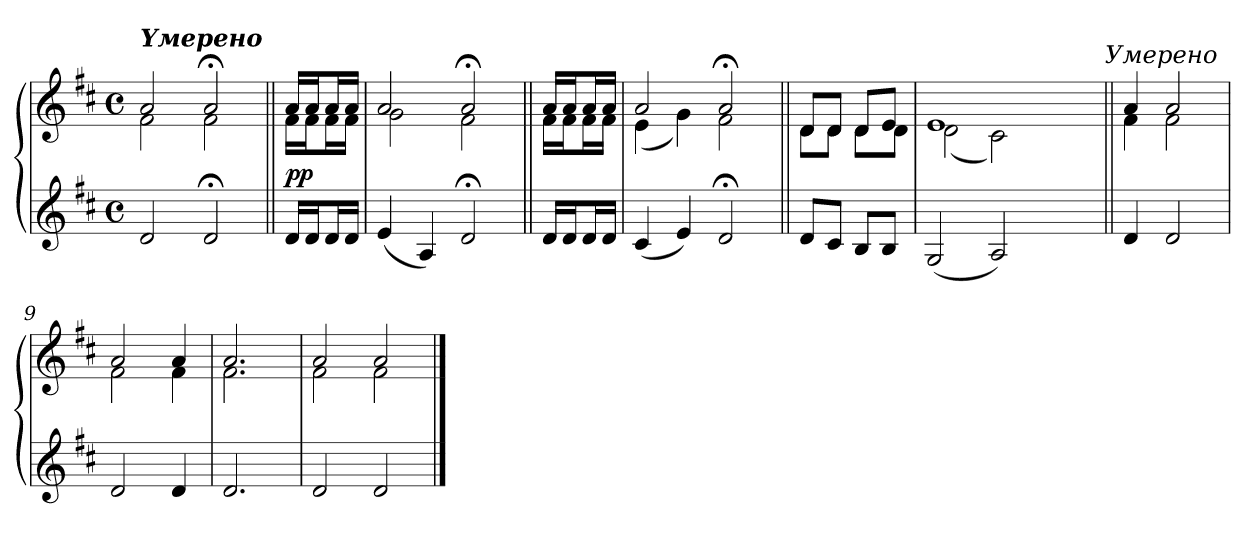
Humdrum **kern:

**kern	**kern	**dynam
*part1	*part1	*part1
*staff2	*staff1	*staff1/2
*clefG2	*clefG2	*
*k[f#c#]	*k[f#c#]	*
*D:	*D:	*
*M4/4	*M4/4	*
*met(c)	*met(c)	*
=1	=1	=1
*	*^	*
!	!LO:TX:a:Bi:t=Yмерено	!	!
!	!	!	!LO:DY:a=2
!	!	!	!LO:DY:n=1:a
2di/	2ai/	2f#i\	mf mf
2d;<i/	2a;<i/	2f#i\	.
=2||	=2||	=2||	=2||
!	!	!	!LO:DY:a=2
!	!	!	!LO:DY:n=1:a
16di/LL	16ai/LL	16f#i\LL	p p
16di/J	16ai/J	16f#i\J	.
16di/L	16ai/L	16f#i\L	.
16di/JJ	16ai/JJ	16f#i\JJ	.
=3	=3	=3	=3
(4ei/	2ai/	2gi\	.
4Ai/)	.	.	.
2d;<i/	2a;<i/	2f#i\	.
=4||	=4||	=4||	=4||
16di/LL	16ai/LL	16f#i\LL	.
16di/J	16ai/J	16f#i\J	.
16di/L	16ai/L	16f#i\L	.
16di/JJ	16ai/JJ	16f#i\JJ	.
=5	=5	=5	=5
(4c#i/	2ai/	(4ei\	.
4ei/)	.	4gi\)	.
2d;<i/	2a;<i/	2f#i\	.
!!LO:LB:g=z	!!
=6||	=6||	=6||	=6||
!	!	!	!LO:DY:a=2
!	!	!	!LO:DY:n=1:a
8di/L	8di/L	8di\L	mf mf
8c#i/J	8di/J	8di\J	.
8Bi/L	8di/L	8di\L	.
8Bi/J	8ei/J	8di\J	.
=7	=7	=7	=7
*	*	*^	*
(2Gi/	1ei	(2di\	2ryy	.
2Ai/)	.	2c#i\)	4ryy	.
.	.	.	8ryy	.
.	.	.	16ryy	.
.	.	.	32ryy	.
.	.	.	64ryy	.
.	.	.	128...ryy	.
!	!	!	!LO:TX:a:i:t=Умерено	!
.	.	.	1024ryy	.
*	*	*v	*v	*
=8||	=8||	=8||	=8||
4di/	4ai/	4f#i\	.
2di/	2ai/	2f#i\	.
=9	=9	=9	=9
2di/	2ai/	2f#i\	.
4di/	4ai/	4f#i\	.
=10	=10	=10	=10
2.di/	2.ai/	2.f#i\	.
=11	=11	=11	=11
2di/	2ai/	2f#i\	.
2di/	2ai/	2f#i\	.
*	*v	*v	*
==	==	==
*-	*-	*-
